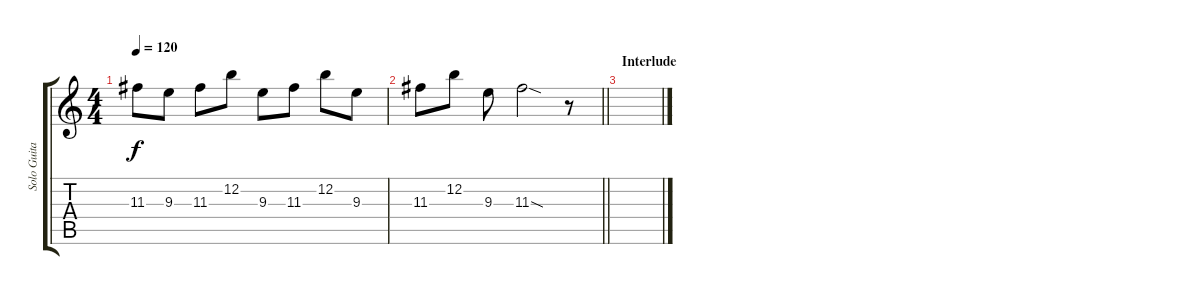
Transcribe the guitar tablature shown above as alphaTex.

\track ("Solo Guitar" "Solo Guita") {instrument overdrivenguitar}
\staff {score tabs}
\tuning (E4 B3 G3 D3 A2 E2) {hide}
\ts (4 4)
\tempo 120
\clef g2
\ks c
11.3{t}.8{dy f} 9.3.8 11.3.8 12.2.8 9.3.8 11.3.8 12.2.8 9.3.8 |
\barLineRight lightlight
11.3.8 12.2.8 9.3.8 11.3{sod}.2 r.8 |
\section ("" "Interlude")
